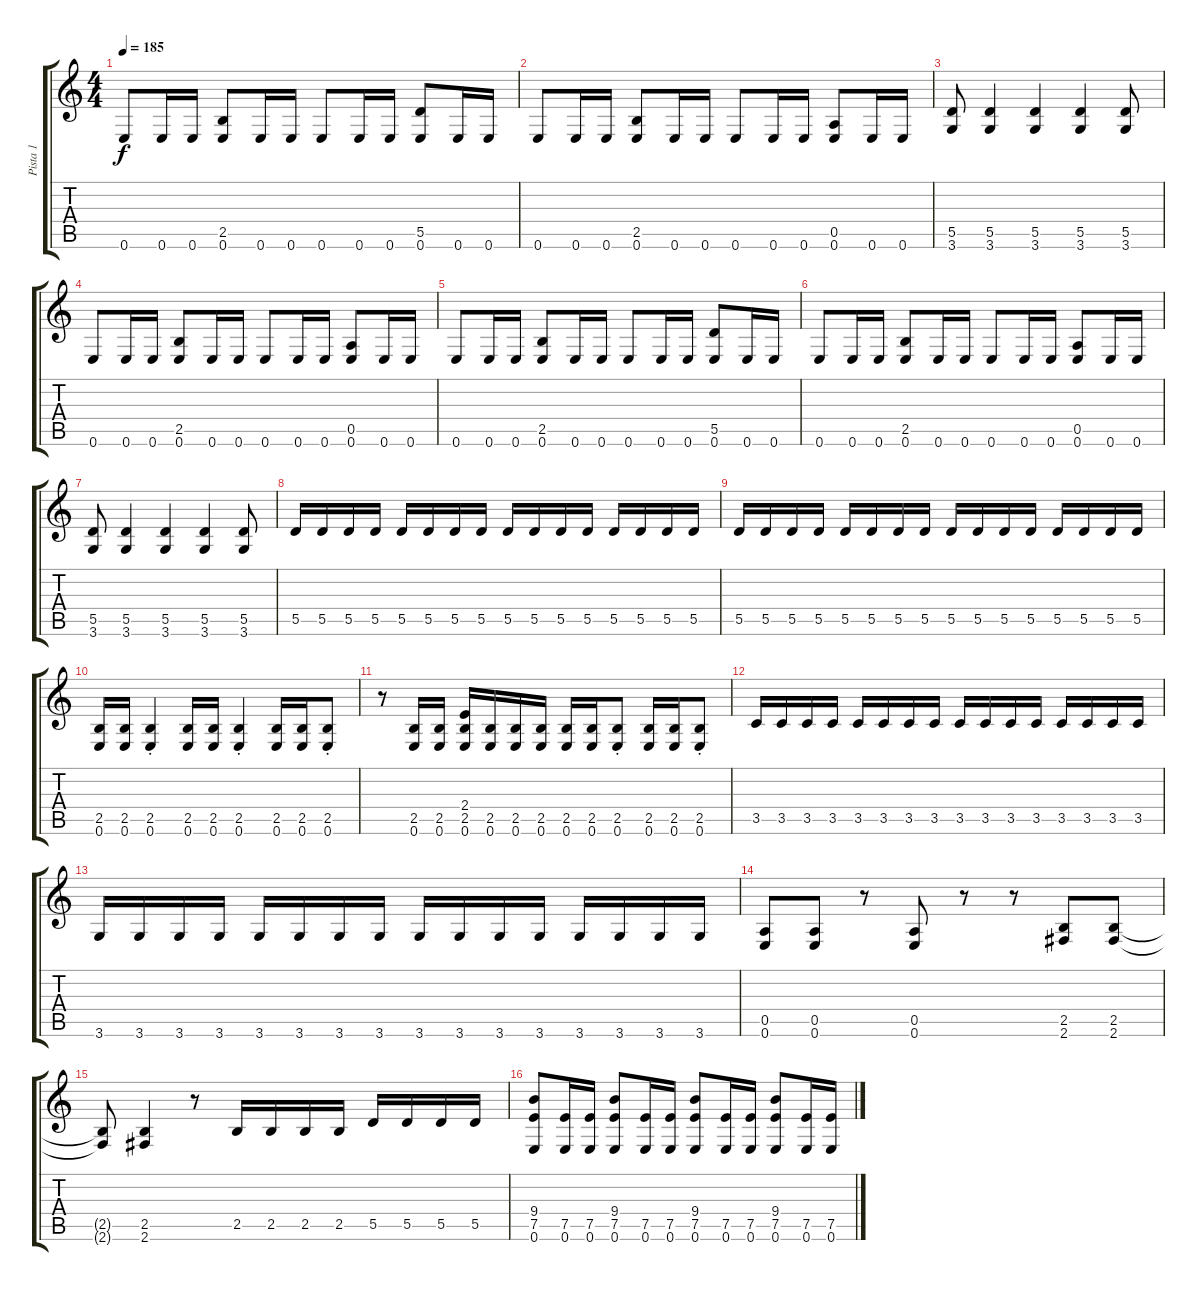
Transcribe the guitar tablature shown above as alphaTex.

\track ("Pista 1" "Pista 1") {instrument distortionguitar}
\staff {score tabs}
\tuning (E4 B3 G3 D3 A2 E2) {hide}
\ts (4 4)
\tempo 185
\clef g2
\ks c
0.6.8{dy f} 0.6.16 0.6.16 (2.5 0.6).8 0.6.16 0.6.16 0.6.8 0.6.16 0.6.16 (5.5 0.6).8 0.6.16 0.6.16 |
0.6.8 0.6.16 0.6.16 (2.5 0.6).8 0.6.16 0.6.16 0.6.8 0.6.16 0.6.16 (0.5 0.6).8 0.6.16 0.6.16 |
(5.5 3.6).8 (5.5 3.6).4 (5.5 3.6).4 (5.5 3.6).4 (5.5 3.6).8 |
0.6.8 0.6.16 0.6.16 (2.5 0.6).8 0.6.16 0.6.16 0.6.8 0.6.16 0.6.16 (0.5 0.6).8 0.6.16 0.6.16 |
0.6.8 0.6.16 0.6.16 (2.5 0.6).8 0.6.16 0.6.16 0.6.8 0.6.16 0.6.16 (5.5 0.6).8 0.6.16 0.6.16 |
0.6.8 0.6.16 0.6.16 (2.5 0.6).8 0.6.16 0.6.16 0.6.8 0.6.16 0.6.16 (0.5 0.6).8 0.6.16 0.6.16 |
(5.5 3.6).8 (5.5 3.6).4 (5.5 3.6).4 (5.5 3.6).4 (5.5 3.6).8 |
\section ("" "")
5.5.16 5.5.16 5.5.16 5.5.16 5.5.16 5.5.16 5.5.16 5.5.16 5.5.16 5.5.16 5.5.16 5.5.16 5.5.16 5.5.16 5.5.16 5.5.16 |
5.5.16 5.5.16 5.5.16 5.5.16 5.5.16 5.5.16 5.5.16 5.5.16 5.5.16 5.5.16 5.5.16 5.5.16 5.5.16 5.5.16 5.5.16 5.5.16 |
(2.5 0.6).16 (2.5 0.6).16 (2.5{st} 0.6{st}).4 (2.5 0.6).16 (2.5 0.6).16 (2.5{st} 0.6{st}).4 (2.5 0.6).16 (2.5 0.6).16 (2.5{st} 0.6{st}).8 |
r.8 (2.5 0.6).16 (2.5 0.6).16 (2.4 2.5 0.6).16 (2.5 0.6).16 (2.5 0.6).16 (2.5 0.6).16 (2.5 0.6).16 (2.5 0.6).16 (2.5{st} 0.6{st}).8 (2.5 0.6).16 (2.5 0.6).16 (2.5{st} 0.6{st}).8 |
3.5.16 3.5.16 3.5.16 3.5.16 3.5.16 3.5.16 3.5.16 3.5.16 3.5.16 3.5.16 3.5.16 3.5.16 3.5.16 3.5.16 3.5.16 3.5.16 |
3.6.16 3.6.16 3.6.16 3.6.16 3.6.16 3.6.16 3.6.16 3.6.16 3.6.16 3.6.16 3.6.16 3.6.16 3.6.16 3.6.16 3.6.16 3.6.16 |
(0.5 0.6).8 (0.5 0.6).8 r.8 (0.5 0.6).8 r.8 r.8 (2.5 2.6).8 (2.5 2.6).8 |
(2.5{t} 2.6{t}).8 (2.5 2.6).4 r.8 2.5.16 2.5.16 2.5.16 2.5.16 5.5.16 5.5.16 5.5.16 5.5.16 |
\section ("" "")
(9.4 7.5 0.6).8 (7.5 0.6).16 (7.5 0.6).16 (9.4 7.5 0.6).8 (7.5 0.6).16 (7.5 0.6).16 (9.4 7.5 0.6).8 (7.5 0.6).16 (7.5 0.6).16 (9.4 7.5 0.6).8 (7.5 0.6).16 (7.5 0.6).16
